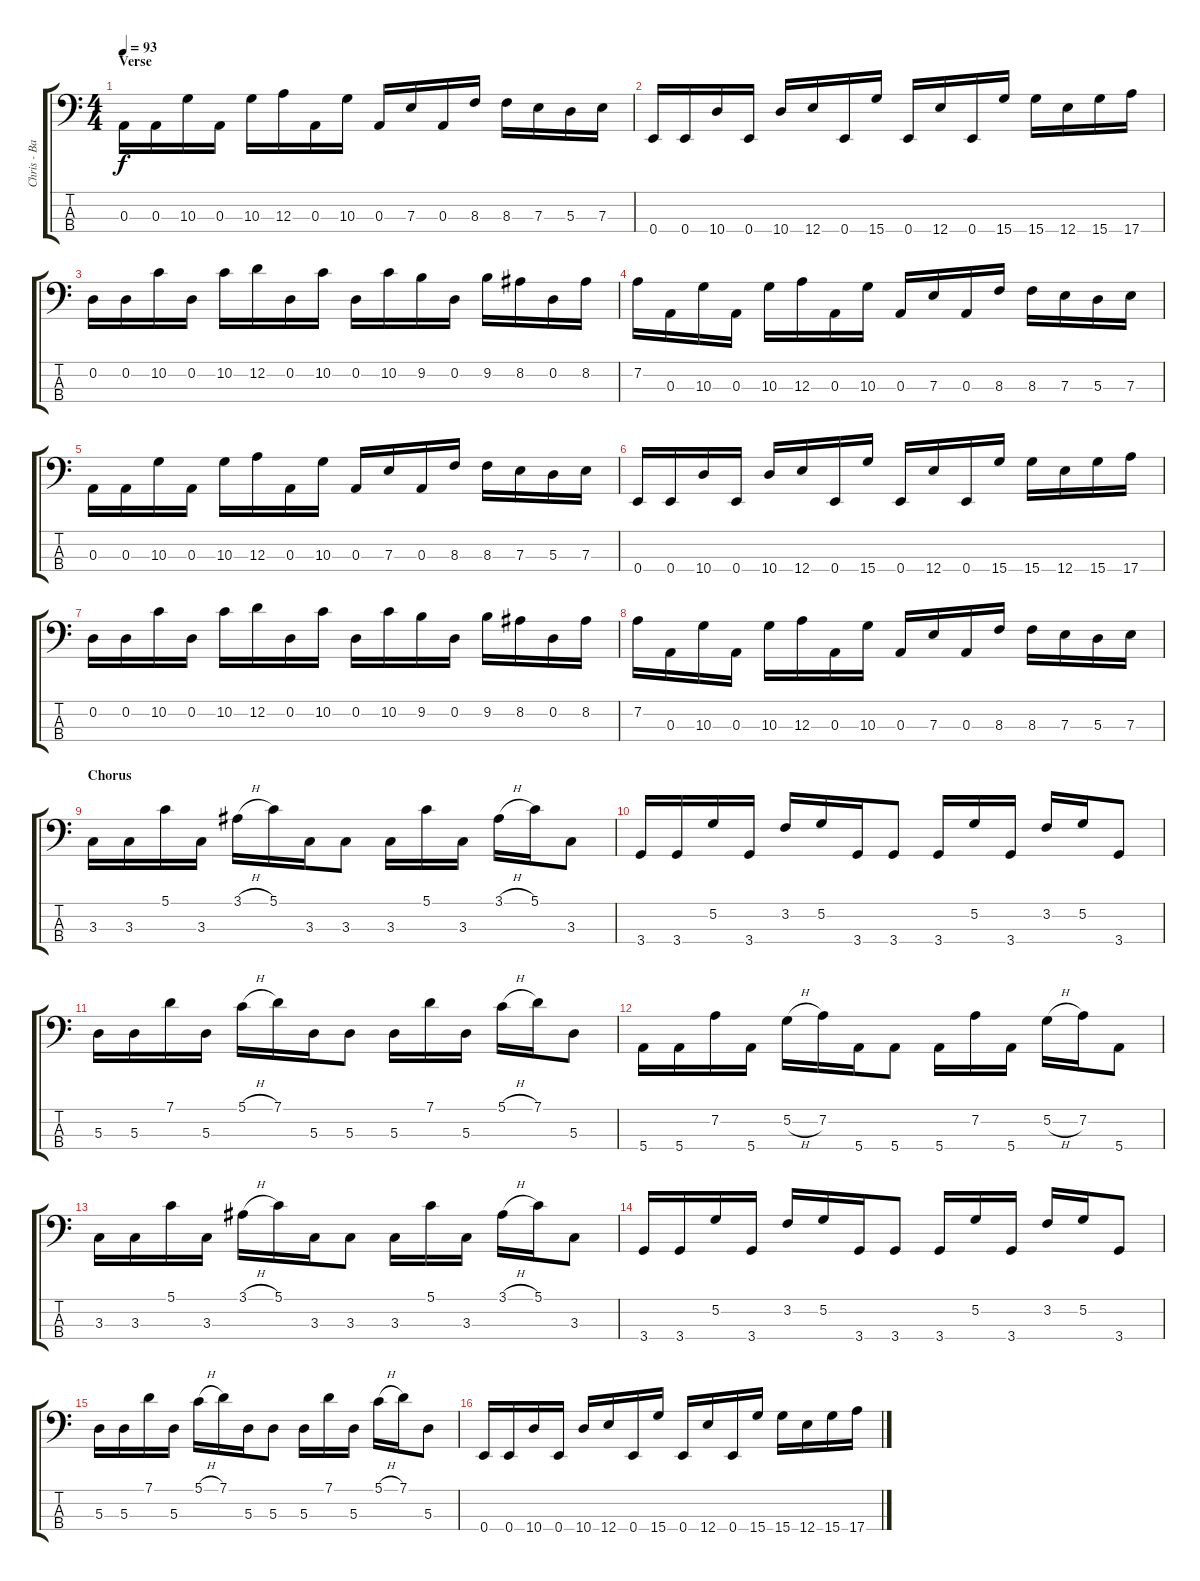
\track ("Chris - Bass" "Chris - Ba") {instrument fretlessbass}
\staff {score tabs}
\tuning (G2 D2 A1 E1) {hide}
\ts (4 4)
\section ("" "Verse")
\tempo 93
\clef f4
\ks c
0.3.16{dy f} 0.3.16 10.3.16 0.3.16 10.3.16 12.3.16 0.3.16 10.3.16 0.3.16 7.3.16 0.3.16 8.3.16 8.3.16 7.3.16 5.3.16 7.3.16 |
0.4.16 0.4.16 10.4.16 0.4.16 10.4.16 12.4.16 0.4.16 15.4.16 0.4.16 12.4.16 0.4.16 15.4.16 15.4.16 12.4.16 15.4.16 17.4.16 |
0.2.16 0.2.16 10.2.16 0.2.16 10.2.16 12.2.16 0.2.16 10.2.16 0.2.16 10.2.16 9.2.16 0.2.16 9.2.16 8.2.16 0.2.16 8.2.16 |
7.2.16 0.3.16 10.3.16 0.3.16 10.3.16 12.3.16 0.3.16 10.3.16 0.3.16 7.3.16 0.3.16 8.3.16 8.3.16 7.3.16 5.3.16 7.3.16 |
0.3.16 0.3.16 10.3.16 0.3.16 10.3.16 12.3.16 0.3.16 10.3.16 0.3.16 7.3.16 0.3.16 8.3.16 8.3.16 7.3.16 5.3.16 7.3.16 |
0.4.16 0.4.16 10.4.16 0.4.16 10.4.16 12.4.16 0.4.16 15.4.16 0.4.16 12.4.16 0.4.16 15.4.16 15.4.16 12.4.16 15.4.16 17.4.16 |
0.2.16 0.2.16 10.2.16 0.2.16 10.2.16 12.2.16 0.2.16 10.2.16 0.2.16 10.2.16 9.2.16 0.2.16 9.2.16 8.2.16 0.2.16 8.2.16 |
7.2.16 0.3.16 10.3.16 0.3.16 10.3.16 12.3.16 0.3.16 10.3.16 0.3.16 7.3.16 0.3.16 8.3.16 8.3.16 7.3.16 5.3.16 7.3.16 |
\section ("" "Chorus")
3.3.16 3.3.16 5.1.16 3.3.16 3.1{h}.16 5.1.16 3.3.16 3.3.8 3.3.16 5.1.16 3.3.16 3.1{h}.16 5.1.16 3.3.8 |
3.4.16 3.4.16 5.2.16 3.4.16 3.2.16 5.2.16 3.4.16 3.4.8 3.4.16 5.2.16 3.4.16 3.2.16 5.2.16 3.4.8 |
5.3.16 5.3.16 7.1.16 5.3.16 5.1{h}.16 7.1.16 5.3.16 5.3.8 5.3.16 7.1.16 5.3.16 5.1{h}.16 7.1.16 5.3.8 |
5.4.16 5.4.16 7.2.16 5.4.16 5.2{h}.16 7.2.16 5.4.16 5.4.8 5.4.16 7.2.16 5.4.16 5.2{h}.16 7.2.16 5.4.8 |
3.3.16 3.3.16 5.1.16 3.3.16 3.1{h}.16 5.1.16 3.3.16 3.3.8 3.3.16 5.1.16 3.3.16 3.1{h}.16 5.1.16 3.3.8 |
3.4.16 3.4.16 5.2.16 3.4.16 3.2.16 5.2.16 3.4.16 3.4.8 3.4.16 5.2.16 3.4.16 3.2.16 5.2.16 3.4.8 |
5.3.16 5.3.16 7.1.16 5.3.16 5.1{h}.16 7.1.16 5.3.16 5.3.8 5.3.16 7.1.16 5.3.16 5.1{h}.16 7.1.16 5.3.8 |
0.4.16 0.4.16 10.4.16 0.4.16 10.4.16 12.4.16 0.4.16 15.4.16 0.4.16 12.4.16 0.4.16 15.4.16 15.4.16 12.4.16 15.4.16 17.4.16
